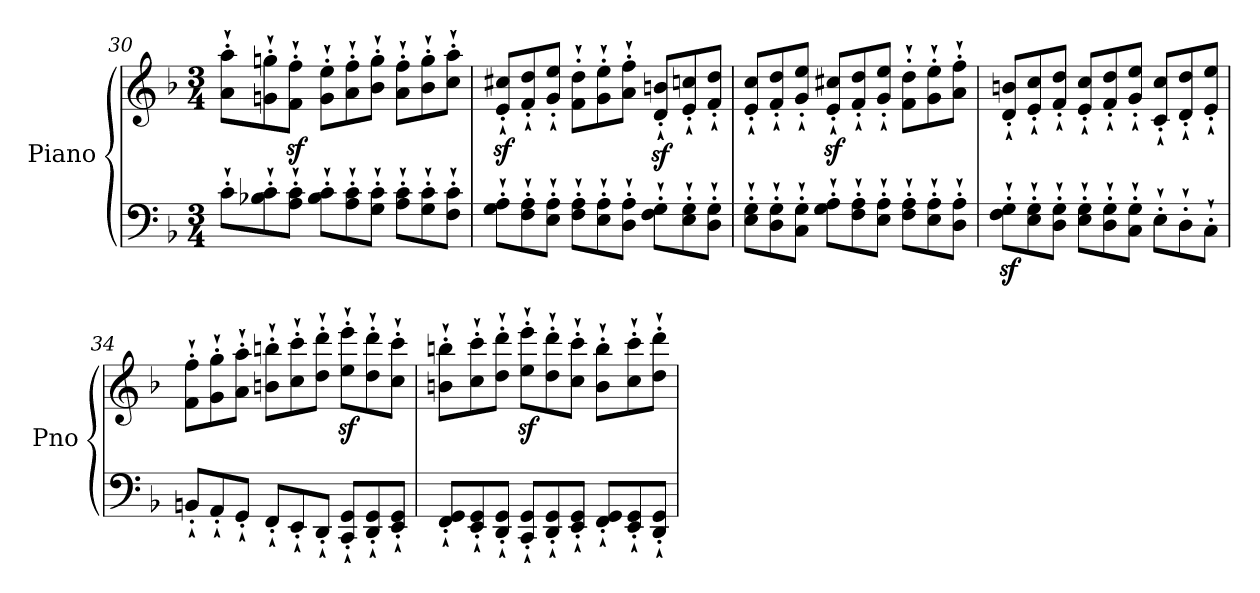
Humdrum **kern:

**kern	**kern
*part1	*part1
*staff2	*staff1
*I"Piano	*
*I'Pno	*
*clefF4	*clefG2
*k[b-]	*k[b-]
*F:	*F:
*M3/4	*M3/4
*Xtuplet	*Xtuplet
=30	=30
12c'`\L	12a\'` 12aa\'`L
12B-X\'` 12c\'`	12gn\'` 12ggn\'`
12A\'` 12c\'`J	12f\z<'` 12ff\z<'`J
12B-\'` 12c\'`L	12g\'` 12ee\'`L
12A\'` 12c\'`	12a\'` 12ff\'`
12G\'` 12c\'`J	12b-\'` 12gg\'`J
12A\'` 12c\'`L	12a\'` 12ff\'`L
12G\'` 12c\'`	12b-\'` 12gg\'`
12F\'` 12c\'`J	12cc\'` 12aa\'`J
!!LO:LB:g=z
=31	=31
12G\'` 12A\'`L	12e/z<'` 12cc#X/z<'`L
12F\'` 12A\'`	12f/'` 12dd/'`
12E\'` 12A\'`J	12g/'` 12ee/'`J
12F\'` 12A\'`L	12f\'` 12dd\'`L
12E\'` 12A\'`	12g\'` 12ee\'`
12D\'` 12A\'`J	12a\'` 12ff\'`J
12F\'` 12G\'`L	12d/z<'` 12bn/z<'`L
12E\'` 12G\'`	12e/'` 12ccn/'`
12D\'` 12G\'`J	12f/'` 12dd/'`J
=32	=32
12E\'` 12G\'`L	12e/'` 12cc/'`L
12D\'` 12G\'`	12f/'` 12dd/'`
12C\'` 12G\'`J	12g/'` 12ee/'`J
12G\'` 12A\'`L	12e/z<'` 12cc#X/z<'`L
12F\'` 12A\'`	12f/'` 12dd/'`
12E\'` 12A\'`J	12g/'` 12ee/'`J
12F\'` 12A\'`L	12f\'` 12dd\'`L
12E\'` 12A\'`	12g\'` 12ee\'`
12D\'` 12A\'`J	12a\'` 12ff\'`J
=33	=33
12F\z<'` 12G\z<'`L	12d/'` 12bn/'`L
12E\'` 12G\'`	12e/'` 12cc/'`
12D\'` 12G\'`J	12f/'` 12dd/'`J
12E\'` 12G\'`L	12e/'` 12cc/'`L
12D\'` 12G\'`	12f/'` 12dd/'`
12C\'` 12G\'`J	12g/'` 12ee/'`J
12E'`\L	12c/'` 12cc/'`L
12D'`\	12d/'` 12dd/'`
12C'`\J	12e/'` 12ee/'`J
=34	=34
12BBn'`/L	12f\'` 12ff\'`L
12AA'`/	12g\'` 12gg\'`
12GG'`/J	12a\'` 12aa\'`J
12FF'`/L	12bn\'` 12bbn\'`L
12EE'`/	12cc\'` 12ccc\'`
12DD'`/J	12dd\'` 12ddd\'`J
12CC/'` 12GG/'`L	12ee\z<'` 12eee\z<'`L
12DD/'` 12GG/'`	12dd\'` 12ddd\'`
12EE/'` 12GG/'`J	12cc\'` 12ccc\'`J
!!LO:LB:g=z
=35	=35
12FF/'` 12GG/'`L	12bn\'` 12bbn\'`L
12EE/'` 12GG/'`	12cc\'` 12ccc\'`
12DD/'` 12GG/'`J	12dd\'` 12ddd\'`J
12CC/'` 12GG/'`L	12ee\z<'` 12eee\z<'`L
12DD/'` 12GG/'`	12dd\'` 12ddd\'`
12EE/'` 12GG/'`J	12cc\'` 12ccc\'`J
12FF/'` 12GG/'`L	12b\'` 12bb\'`L
12EE/'` 12GG/'`	12cc\'` 12ccc\'`
12DD/'` 12GG/'`J	12dd\'` 12ddd\'`J
=	=
*-	*-
